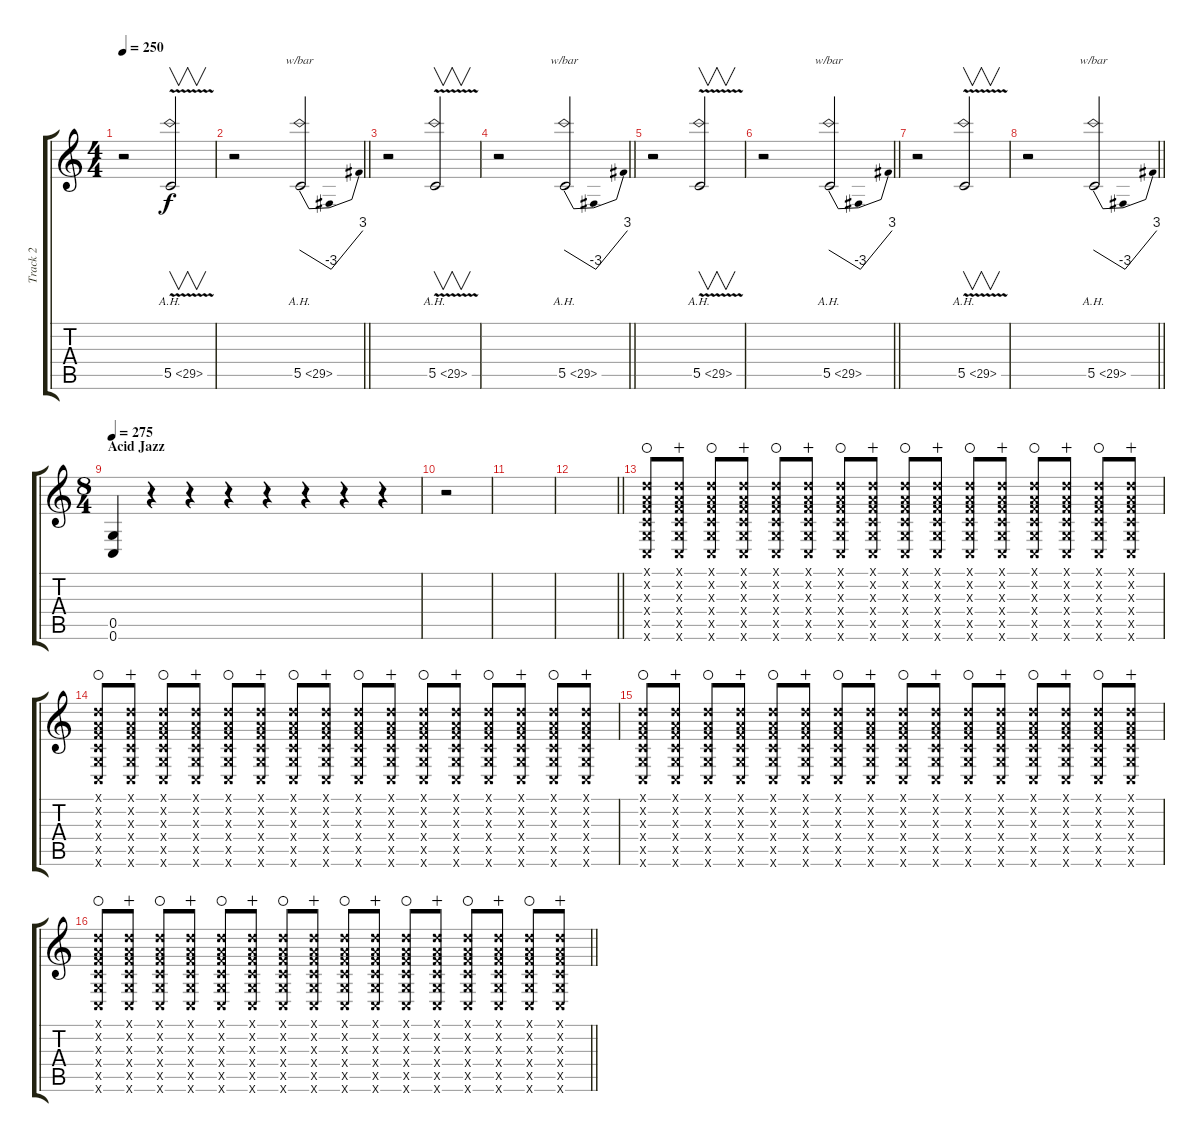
\track ("Track 2" "Track 2") {instrument distortionguitar}
\staff {score tabs}
\tuning (D4 A3 F3 C3 G2 C2) {hide}
\ts (4 4)
\tempo 250
\clef g2
\ks c
r.2{dy f} 5.5{ah 24 v}.2{v} |
\barLineRight lightlight
r.2 5.5{ah 24}.2{tbe (dip default 0 0 30 -12 60 12)} |
r.2 5.5{ah 24 v}.2{v} |
\barLineRight lightlight
r.2 5.5{ah 24}.2{tbe (dip default 0 0 30 -12 60 12)} |
r.2 5.5{ah 24 v}.2{v} |
\barLineRight lightlight
r.2 5.5{ah 24}.2{tbe (dip default 0 0 30 -12 60 12)} |
r.2 5.5{ah 24 v}.2{v} |
\barLineRight lightlight
r.2 5.5{ah 24}.2{tbe (dip default 0 0 30 -12 60 12)} |
\ts (8 4)
\section ("" "Acid Jazz")
\tempo 275
(0.5 0.6).4 r.4 r.4 r.4 r.4 r.4 r.4 r.4 |
r.2 |
|
\barLineRight lightlight
|
(0.1{x} 0.2{x} 0.3{x} 0.4{x} 0.5{x} 0.6{x}).8{volume 8 waho} (0.1{x} 0.2{x} 0.3{x} 0.4{x} 0.5{x} 0.6{x}).8{wahc} (0.1{x} 0.2{x} 0.3{x} 0.4{x} 0.5{x} 0.6{x}).8{waho} (0.1{x} 0.2{x} 0.3{x} 0.4{x} 0.5{x} 0.6{x}).8{wahc} (0.1{x} 0.2{x} 0.3{x} 0.4{x} 0.5{x} 0.6{x}).8{waho} (0.1{x} 0.2{x} 0.3{x} 0.4{x} 0.5{x} 0.6{x}).8{wahc} (0.1{x} 0.2{x} 0.3{x} 0.4{x} 0.5{x} 0.6{x}).8{waho} (0.1{x} 0.2{x} 0.3{x} 0.4{x} 0.5{x} 0.6{x}).8{wahc} (0.1{x} 0.2{x} 0.3{x} 0.4{x} 0.5{x} 0.6{x}).8{waho} (0.1{x} 0.2{x} 0.3{x} 0.4{x} 0.5{x} 0.6{x}).8{wahc} (0.1{x} 0.2{x} 0.3{x} 0.4{x} 0.5{x} 0.6{x}).8{waho} (0.1{x} 0.2{x} 0.3{x} 0.4{x} 0.5{x} 0.6{x}).8{wahc} (0.1{x} 0.2{x} 0.3{x} 0.4{x} 0.5{x} 0.6{x}).8{waho} (0.1{x} 0.2{x} 0.3{x} 0.4{x} 0.5{x} 0.6{x}).8{wahc} (0.1{x} 0.2{x} 0.3{x} 0.4{x} 0.5{x} 0.6{x}).8{waho} (0.1{x} 0.2{x} 0.3{x} 0.4{x} 0.5{x} 0.6{x}).8{wahc} |
(0.1{x} 0.2{x} 0.3{x} 0.4{x} 0.5{x} 0.6{x}).8{volume 16 waho} (0.1{x} 0.2{x} 0.3{x} 0.4{x} 0.5{x} 0.6{x}).8{wahc} (0.1{x} 0.2{x} 0.3{x} 0.4{x} 0.5{x} 0.6{x}).8{waho} (0.1{x} 0.2{x} 0.3{x} 0.4{x} 0.5{x} 0.6{x}).8{wahc} (0.1{x} 0.2{x} 0.3{x} 0.4{x} 0.5{x} 0.6{x}).8{waho} (0.1{x} 0.2{x} 0.3{x} 0.4{x} 0.5{x} 0.6{x}).8{wahc} (0.1{x} 0.2{x} 0.3{x} 0.4{x} 0.5{x} 0.6{x}).8{waho} (0.1{x} 0.2{x} 0.3{x} 0.4{x} 0.5{x} 0.6{x}).8{wahc} (0.1{x} 0.2{x} 0.3{x} 0.4{x} 0.5{x} 0.6{x}).8{waho} (0.1{x} 0.2{x} 0.3{x} 0.4{x} 0.5{x} 0.6{x}).8{wahc} (0.1{x} 0.2{x} 0.3{x} 0.4{x} 0.5{x} 0.6{x}).8{waho} (0.1{x} 0.2{x} 0.3{x} 0.4{x} 0.5{x} 0.6{x}).8{wahc} (0.1{x} 0.2{x} 0.3{x} 0.4{x} 0.5{x} 0.6{x}).8{waho} (0.1{x} 0.2{x} 0.3{x} 0.4{x} 0.5{x} 0.6{x}).8{wahc} (0.1{x} 0.2{x} 0.3{x} 0.4{x} 0.5{x} 0.6{x}).8{waho} (0.1{x} 0.2{x} 0.3{x} 0.4{x} 0.5{x} 0.6{x}).8{wahc} |
(0.1{x} 0.2{x} 0.3{x} 0.4{x} 0.5{x} 0.6{x}).8{volume 16 waho} (0.1{x} 0.2{x} 0.3{x} 0.4{x} 0.5{x} 0.6{x}).8{wahc} (0.1{x} 0.2{x} 0.3{x} 0.4{x} 0.5{x} 0.6{x}).8{waho} (0.1{x} 0.2{x} 0.3{x} 0.4{x} 0.5{x} 0.6{x}).8{wahc} (0.1{x} 0.2{x} 0.3{x} 0.4{x} 0.5{x} 0.6{x}).8{waho} (0.1{x} 0.2{x} 0.3{x} 0.4{x} 0.5{x} 0.6{x}).8{wahc} (0.1{x} 0.2{x} 0.3{x} 0.4{x} 0.5{x} 0.6{x}).8{waho} (0.1{x} 0.2{x} 0.3{x} 0.4{x} 0.5{x} 0.6{x}).8{wahc} (0.1{x} 0.2{x} 0.3{x} 0.4{x} 0.5{x} 0.6{x}).8{waho} (0.1{x} 0.2{x} 0.3{x} 0.4{x} 0.5{x} 0.6{x}).8{wahc} (0.1{x} 0.2{x} 0.3{x} 0.4{x} 0.5{x} 0.6{x}).8{waho} (0.1{x} 0.2{x} 0.3{x} 0.4{x} 0.5{x} 0.6{x}).8{wahc} (0.1{x} 0.2{x} 0.3{x} 0.4{x} 0.5{x} 0.6{x}).8{waho} (0.1{x} 0.2{x} 0.3{x} 0.4{x} 0.5{x} 0.6{x}).8{wahc} (0.1{x} 0.2{x} 0.3{x} 0.4{x} 0.5{x} 0.6{x}).8{waho} (0.1{x} 0.2{x} 0.3{x} 0.4{x} 0.5{x} 0.6{x}).8{wahc} |
\barLineRight lightlight
(0.1{x} 0.2{x} 0.3{x} 0.4{x} 0.5{x} 0.6{x}).8{volume 16 waho} (0.1{x} 0.2{x} 0.3{x} 0.4{x} 0.5{x} 0.6{x}).8{wahc} (0.1{x} 0.2{x} 0.3{x} 0.4{x} 0.5{x} 0.6{x}).8{waho} (0.1{x} 0.2{x} 0.3{x} 0.4{x} 0.5{x} 0.6{x}).8{wahc} (0.1{x} 0.2{x} 0.3{x} 0.4{x} 0.5{x} 0.6{x}).8{waho} (0.1{x} 0.2{x} 0.3{x} 0.4{x} 0.5{x} 0.6{x}).8{wahc} (0.1{x} 0.2{x} 0.3{x} 0.4{x} 0.5{x} 0.6{x}).8{waho} (0.1{x} 0.2{x} 0.3{x} 0.4{x} 0.5{x} 0.6{x}).8{wahc} (0.1{x} 0.2{x} 0.3{x} 0.4{x} 0.5{x} 0.6{x}).8{waho} (0.1{x} 0.2{x} 0.3{x} 0.4{x} 0.5{x} 0.6{x}).8{wahc} (0.1{x} 0.2{x} 0.3{x} 0.4{x} 0.5{x} 0.6{x}).8{waho} (0.1{x} 0.2{x} 0.3{x} 0.4{x} 0.5{x} 0.6{x}).8{wahc} (0.1{x} 0.2{x} 0.3{x} 0.4{x} 0.5{x} 0.6{x}).8{waho} (0.1{x} 0.2{x} 0.3{x} 0.4{x} 0.5{x} 0.6{x}).8{wahc} (0.1{x} 0.2{x} 0.3{x} 0.4{x} 0.5{x} 0.6{x}).8{waho} (0.1{x} 0.2{x} 0.3{x} 0.4{x} 0.5{x} 0.6{x}).8{wahc}
